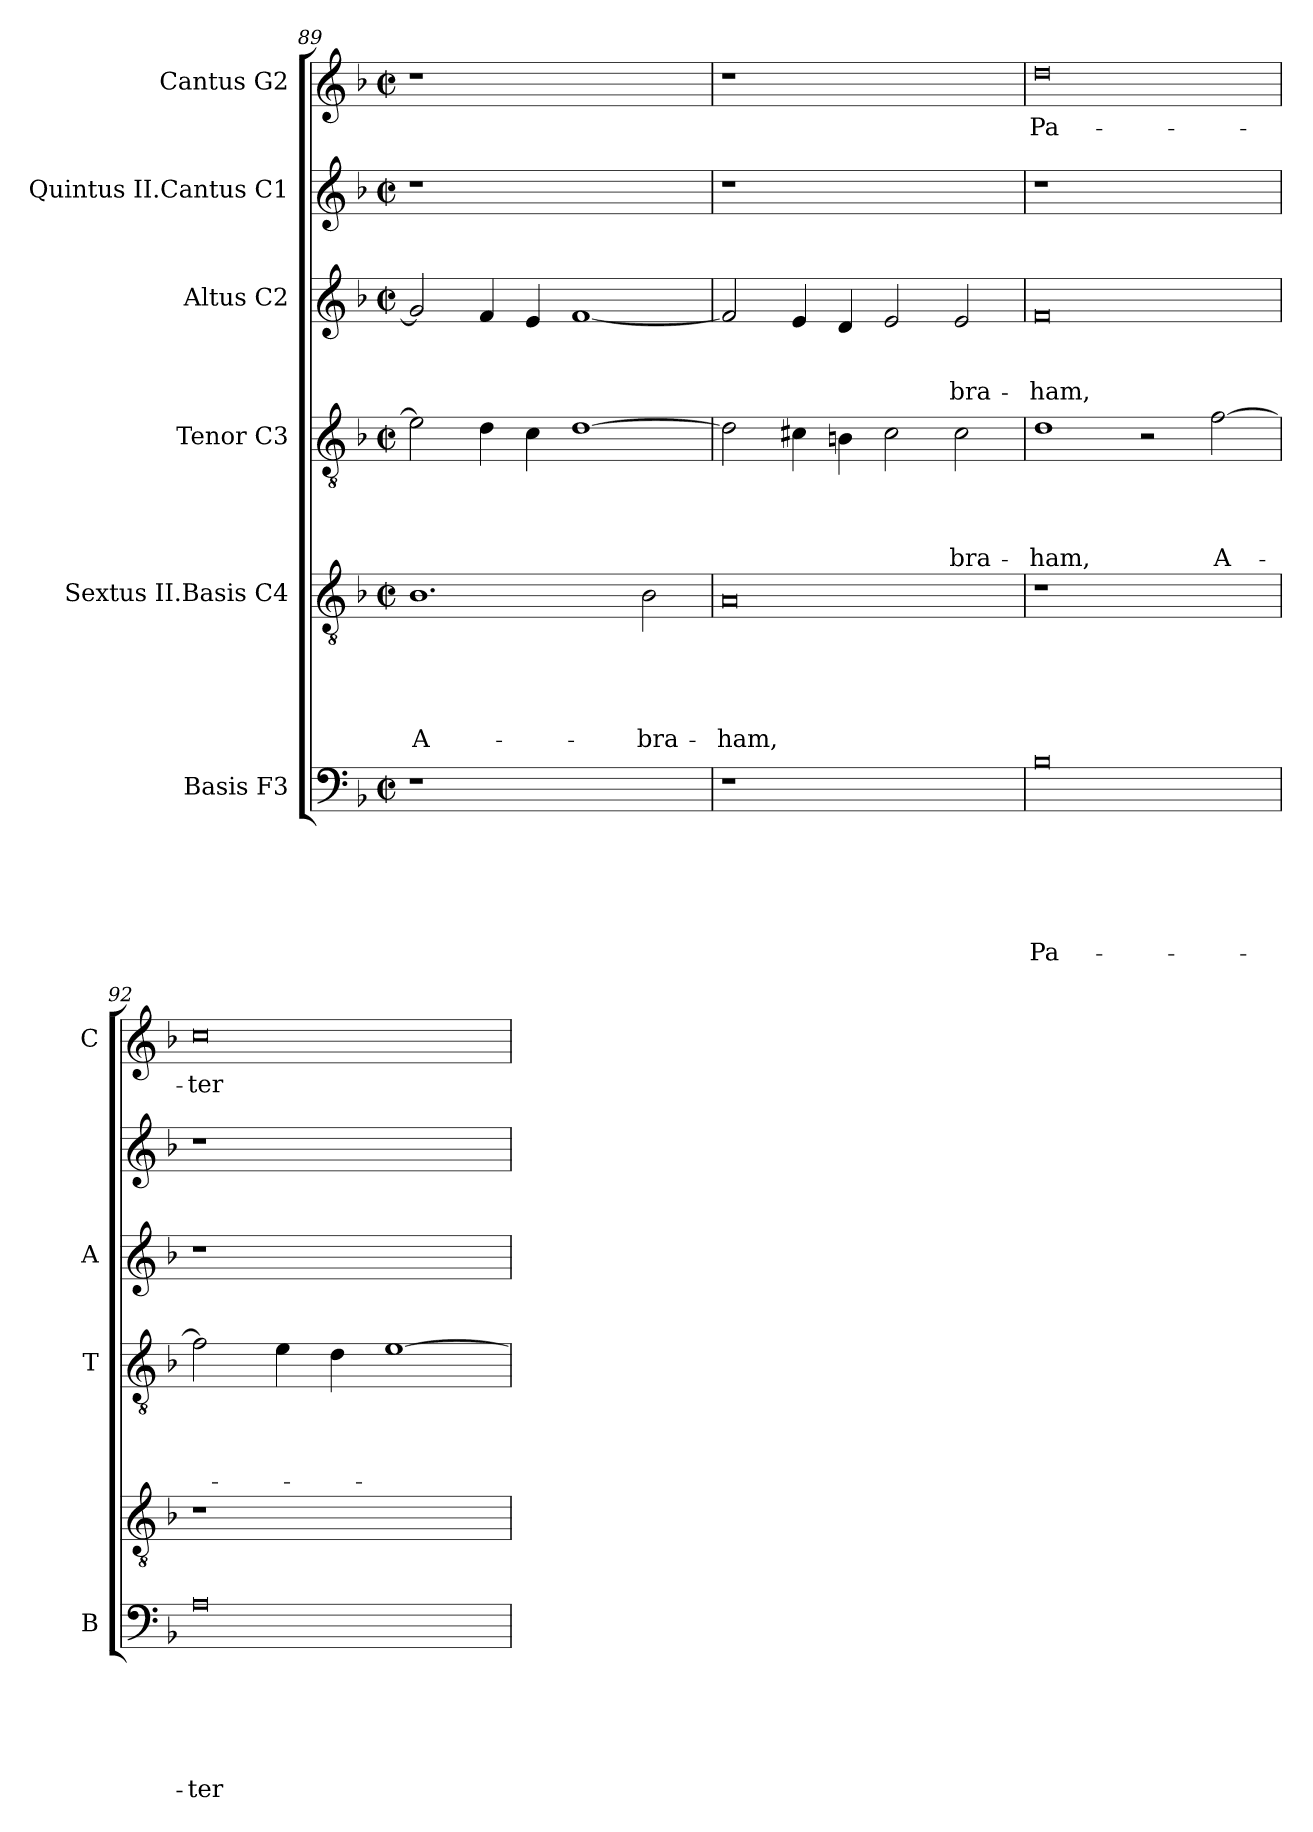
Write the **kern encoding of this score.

**kern	**text	**text	**text	**text	**text	**text	**kern	**text	**text	**text	**text	**text	**kern	**text	**text	**text	**text	**kern	**text	**text	**text	**kern	**kern	**text
*part6	*part6	*part6	*part6	*part6	*part6	*part6	*part5	*part5	*part5	*part5	*part5	*part5	*part4	*part4	*part4	*part4	*part4	*part3	*part3	*part3	*part3	*part2	*part1	*part1
*staff6	*staff6	*staff6	*staff6	*staff6	*staff6	*staff6	*staff5	*staff5	*staff5	*staff5	*staff5	*staff5	*staff4	*staff4	*staff4	*staff4	*staff4	*staff3	*staff3	*staff3	*staff3	*staff2	*staff1	*staff1
*I"Basis F3	*	*	*	*	*	*	*I"Sextus II.Basis C4	*	*	*	*	*	*I"Tenor C3	*	*	*	*	*I"Altus C2	*	*	*	*I"Quintus II.Cantus C1	*I"Cantus G2	*
*I'B	*	*	*	*	*	*	*	*	*	*	*	*	*I'T	*	*	*	*	*I'A	*	*	*	*	*I'C	*
*clefF4	*	*	*	*	*	*	*clefGv2	*	*	*	*	*	*clefGv2	*	*	*	*	*clefG2	*	*	*	*clefG2	*clefG2	*
*k[b-]	*	*	*	*	*	*	*k[b-]	*	*	*	*	*	*k[b-]	*	*	*	*	*k[b-]	*	*	*	*k[b-]	*k[b-]	*
*F:	*	*	*	*	*	*	*F:	*	*	*	*	*	*F:	*	*	*	*	*F:	*	*	*	*F:	*F:	*
*M2/2	*	*	*	*	*	*	*M2/2	*	*	*	*	*	*M2/2	*	*	*	*	*M2/2	*	*	*	*M2/2	*M2/2	*
*met(c|)	*	*	*	*	*	*	*met(c|)	*	*	*	*	*	*met(c|)	*	*	*	*	*met(c|)	*	*	*	*met(c|)	*met(c|)	*
=89	=89	=89	=89	=89	=89	=89	=89	=89	=89	=89	=89	=89	=89	=89	=89	=89	=89	=89	=89	=89	=89	=89	=89	=89
!	!	!	!	!	!	!	!	!	!	!	!	!LO:LY:b	!	!	!	!	!	!	!	!	!	!	!	!
1r	.	.	.	.	.	.	1.B-	.	.	.	.	A-	2e\]	.	.	.	.	2g/]	.	.	.	1r	1r	.
.	.	.	.	.	.	.	.	.	.	.	.	.	4d\	.	.	.	.	4f/	.	.	.	.	.	.
.	.	.	.	.	.	.	.	.	.	.	.	.	4c\	.	.	.	.	4e/	.	.	.	.	.	.
1ryy	.	.	.	.	.	.	.	.	.	.	.	.	[1d	.	.	.	.	[1f	.	.	.	1ryy	1ryy	.
!	!	!	!	!	!	!	!	!	!	!	!	!LO:LY:b	!	!	!	!	!	!	!	!	!	!	!	!
.	.	.	.	.	.	.	2B-\	.	.	.	.	-bra-	.	.	.	.	.	.	.	.	.	.	.	.
=90	=90	=90	=90	=90	=90	=90	=90	=90	=90	=90	=90	=90	=90	=90	=90	=90	=90	=90	=90	=90	=90	=90	=90	=90
!	!	!	!	!	!	!	!	!	!	!	!	!LO:LY:b	!	!	!	!	!	!	!	!	!	!	!	!
1r	.	.	.	.	.	.	0A	.	.	.	.	-ham,	2d\]	.	.	.	.	2f/]	.	.	.	1r	1r	.
.	.	.	.	.	.	.	.	.	.	.	.	.	4c#X\	.	.	.	.	4e/	.	.	.	.	.	.
.	.	.	.	.	.	.	.	.	.	.	.	.	4Bn\	.	.	.	.	4d/	.	.	.	.	.	.
1ryy	.	.	.	.	.	.	.	.	.	.	.	.	2c#\	.	.	.	.	2e/	.	.	.	1ryy	1ryy	.
!	!	!	!	!	!	!	!	!	!	!	!	!	!	!	!	!	!LO:LY:b	!	!	!	!LO:LY:b	!	!	!
.	.	.	.	.	.	.	.	.	.	.	.	.	2c#\	.	.	.	-bra-	2e/	.	.	-bra-	.	.	.
=91	=91	=91	=91	=91	=91	=91	=91	=91	=91	=91	=91	=91	=91	=91	=91	=91	=91	=91	=91	=91	=91	=91	=91	=91
!	!	!	!	!	!	!LO:LY:b	!	!	!	!	!	!	!	!	!	!	!LO:LY:b	!	!	!	!LO:LY:b	!	!	!LO:LY:b
0B-	.	.	.	.	.	Pa-	1r	.	.	.	.	.	1d	.	.	.	-ham,	0f	.	.	-ham,	1r	0dd	Pa-
.	.	.	.	.	.	.	1ryy	.	.	.	.	.	2r	.	.	.	.	.	.	.	.	1ryy	.	.
!	!	!	!	!	!	!	!	!	!	!	!	!	!	!	!	!	!LO:LY:b	!	!	!	!	!	!	!
.	.	.	.	.	.	.	.	.	.	.	.	.	[2f\	.	.	.	A-	.	.	.	.	.	.	.
=92	=92	=92	=92	=92	=92	=92	=92	=92	=92	=92	=92	=92	=92	=92	=92	=92	=92	=92	=92	=92	=92	=92	=92	=92
!	!	!	!	!	!	!LO:LY:b	!	!	!	!	!	!	!	!	!	!	!	!	!	!	!	!	!	!LO:LY:b
0A	.	.	.	.	.	-ter	1r	.	.	.	.	.	2f\]	.	.	.	.	1r	.	.	.	1r	0cc	-ter
.	.	.	.	.	.	.	.	.	.	.	.	.	4e\	.	.	.	.	.	.	.	.	.	.	.
.	.	.	.	.	.	.	.	.	.	.	.	.	4d\	.	.	.	.	.	.	.	.	.	.	.
.	.	.	.	.	.	.	1ryy	.	.	.	.	.	[1e	.	.	.	.	1ryy	.	.	.	1ryy	.	.
=	=	=	=	=	=	=	=	=	=	=	=	=	=	=	=	=	=	=	=	=	=	=	=	=
*-	*-	*-	*-	*-	*-	*-	*-	*-	*-	*-	*-	*-	*-	*-	*-	*-	*-	*-	*-	*-	*-	*-	*-	*-
